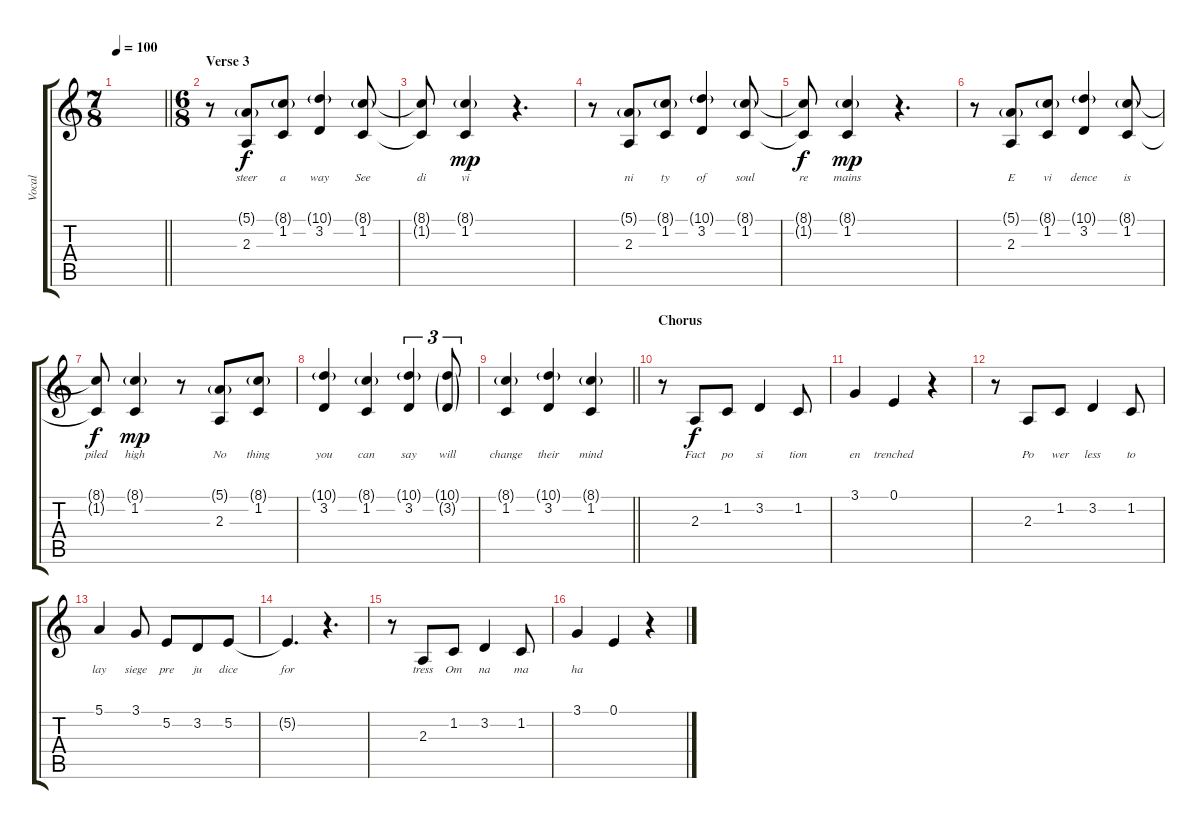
\track ("Vocal" "Vocal") {instrument acousticgrandpiano}
\staff {score tabs}
\tuning (E4 B3 G3 D3 A2 E2) {hide}
\ts (7 8)
\tempo 100
\clef g2
\barLineRight lightlight
\ks c
|
\ts (6 8)
\section ("" "Verse 3")
r.8 (5.1{g} 2.3).8{lyrics (0 "steer") lyrics (1 "") lyrics (2 "") lyrics (3 "") lyrics (4 "")} (8.1{g} 1.2).8{lyrics (0 "a") lyrics (1 "") lyrics (2 "") lyrics (3 "") lyrics (4 "")} (10.1{g} 3.2).4{lyrics (0 "way") lyrics (1 "") lyrics (2 "") lyrics (3 "") lyrics (4 "")} (8.1{g} 1.2).8{lyrics (0 "See") lyrics (1 "") lyrics (2 "") lyrics (3 "") lyrics (4 "")} |
(8.1{t} 1.2{t}).8{lyrics (0 "di") lyrics (1 "") lyrics (2 "") lyrics (3 "") lyrics (4 "") dy f} (8.1{g} 1.2).4{lyrics (0 "vi") lyrics (1 "") lyrics (2 "") lyrics (3 "") lyrics (4 "") dy mp} r.4{d} |
r.8 (5.1{g} 2.3).8{lyrics (0 "ni") lyrics (1 "") lyrics (2 "") lyrics (3 "") lyrics (4 "")} (8.1{g} 1.2).8{lyrics (0 "ty") lyrics (1 "") lyrics (2 "") lyrics (3 "") lyrics (4 "")} (10.1{g} 3.2).4{lyrics (0 "of") lyrics (1 "") lyrics (2 "") lyrics (3 "") lyrics (4 "")} (8.1{g} 1.2).8{lyrics (0 "soul") lyrics (1 "") lyrics (2 "") lyrics (3 "") lyrics (4 "")} |
(8.1{t} 1.2{t}).8{lyrics (0 "re") lyrics (1 "") lyrics (2 "") lyrics (3 "") lyrics (4 "") dy f} (8.1{g} 1.2).4{lyrics (0 "mains") lyrics (1 "") lyrics (2 "") lyrics (3 "") lyrics (4 "") dy mp} r.4{d} |
r.8 (5.1{g} 2.3).8{lyrics (0 "E") lyrics (1 "") lyrics (2 "") lyrics (3 "") lyrics (4 "")} (8.1{g} 1.2).8{lyrics (0 "vi") lyrics (1 "") lyrics (2 "") lyrics (3 "") lyrics (4 "")} (10.1{g} 3.2).4{lyrics (0 "dence") lyrics (1 "") lyrics (2 "") lyrics (3 "") lyrics (4 "")} (8.1{g} 1.2).8{lyrics (0 "is") lyrics (1 "") lyrics (2 "") lyrics (3 "") lyrics (4 "")} |
(8.1{t} 1.2{t}).8{lyrics (0 "piled") lyrics (1 "") lyrics (2 "") lyrics (3 "") lyrics (4 "") dy f} (8.1{g} 1.2).4{lyrics (0 "high") lyrics (1 "") lyrics (2 "") lyrics (3 "") lyrics (4 "") dy mp} r.8 (5.1{g} 2.3).8{lyrics (0 "No") lyrics (1 "") lyrics (2 "") lyrics (3 "") lyrics (4 "")} (8.1{g} 1.2).8{lyrics (0 "thing") lyrics (1 "") lyrics (2 "") lyrics (3 "") lyrics (4 "")} |
(10.1{g} 3.2).4{lyrics (0 "you") lyrics (1 "") lyrics (2 "") lyrics (3 "") lyrics (4 "")} (8.1{g} 1.2).4{lyrics (0 "can") lyrics (1 "") lyrics (2 "") lyrics (3 "") lyrics (4 "")} (10.1{g} 3.2).4{tu (3 2) lyrics (0 "say") lyrics (1 "") lyrics (2 "") lyrics (3 "") lyrics (4 "")} (10.1{g} 3.2{g}).8{tu (3 2) lyrics (0 "will") lyrics (1 "") lyrics (2 "") lyrics (3 "") lyrics (4 "")} |
\barLineRight lightlight
(8.1{g} 1.2).4{lyrics (0 "change") lyrics (1 "") lyrics (2 "") lyrics (3 "") lyrics (4 "")} (10.1{g} 3.2).4{lyrics (0 "their") lyrics (1 "") lyrics (2 "") lyrics (3 "") lyrics (4 "")} (8.1{g} 1.2).4{lyrics (0 "mind") lyrics (1 "") lyrics (2 "") lyrics (3 "") lyrics (4 "")} |
\section ("" "Chorus")
r.8 2.3.8{lyrics (0 "Fact") lyrics (1 "") lyrics (2 "") lyrics (3 "") lyrics (4 "") dy f} 1.2.8{lyrics (0 "po") lyrics (1 "") lyrics (2 "") lyrics (3 "") lyrics (4 "")} 3.2.4{lyrics (0 "si") lyrics (1 "") lyrics (2 "") lyrics (3 "") lyrics (4 "")} 1.2.8{lyrics (0 "tion") lyrics (1 "") lyrics (2 "") lyrics (3 "") lyrics (4 "")} |
3.1.4{lyrics (0 "en") lyrics (1 "") lyrics (2 "") lyrics (3 "") lyrics (4 "")} 0.1.4{lyrics (0 "trenched") lyrics (1 "") lyrics (2 "") lyrics (3 "") lyrics (4 "")} r.4 |
r.8 2.3.8{lyrics (0 "Po") lyrics (1 "") lyrics (2 "") lyrics (3 "") lyrics (4 "")} 1.2.8{lyrics (0 "wer") lyrics (1 "") lyrics (2 "") lyrics (3 "") lyrics (4 "")} 3.2.4{lyrics (0 "less") lyrics (1 "") lyrics (2 "") lyrics (3 "") lyrics (4 "")} 1.2.8{lyrics (0 "to") lyrics (1 "") lyrics (2 "") lyrics (3 "") lyrics (4 "")} |
5.1.4{lyrics (0 "lay") lyrics (1 "") lyrics (2 "") lyrics (3 "") lyrics (4 "")} 3.1.8{lyrics (0 "siege") lyrics (1 "") lyrics (2 "") lyrics (3 "") lyrics (4 "")} 5.2.8{lyrics (0 "pre") lyrics (1 "") lyrics (2 "") lyrics (3 "") lyrics (4 "")} 3.2.8{lyrics (0 "ju") lyrics (1 "") lyrics (2 "") lyrics (3 "") lyrics (4 "")} 5.2.8{lyrics (0 "dice") lyrics (1 "") lyrics (2 "") lyrics (3 "") lyrics (4 "")} |
5.2{t}.4{d lyrics (0 "for") lyrics (1 "") lyrics (2 "") lyrics (3 "") lyrics (4 "")} r.4{d} |
r.8 2.3.8{lyrics (0 "tress") lyrics (1 "") lyrics (2 "") lyrics (3 "") lyrics (4 "")} 1.2.8{lyrics (0 "Om") lyrics (1 "") lyrics (2 "") lyrics (3 "") lyrics (4 "")} 3.2.4{lyrics (0 "na") lyrics (1 "") lyrics (2 "") lyrics (3 "") lyrics (4 "")} 1.2.8{lyrics (0 "ma") lyrics (1 "") lyrics (2 "") lyrics (3 "") lyrics (4 "")} |
3.1.4{lyrics (0 "ha") lyrics (1 "") lyrics (2 "") lyrics (3 "") lyrics (4 "")} 0.1.4 r.4
